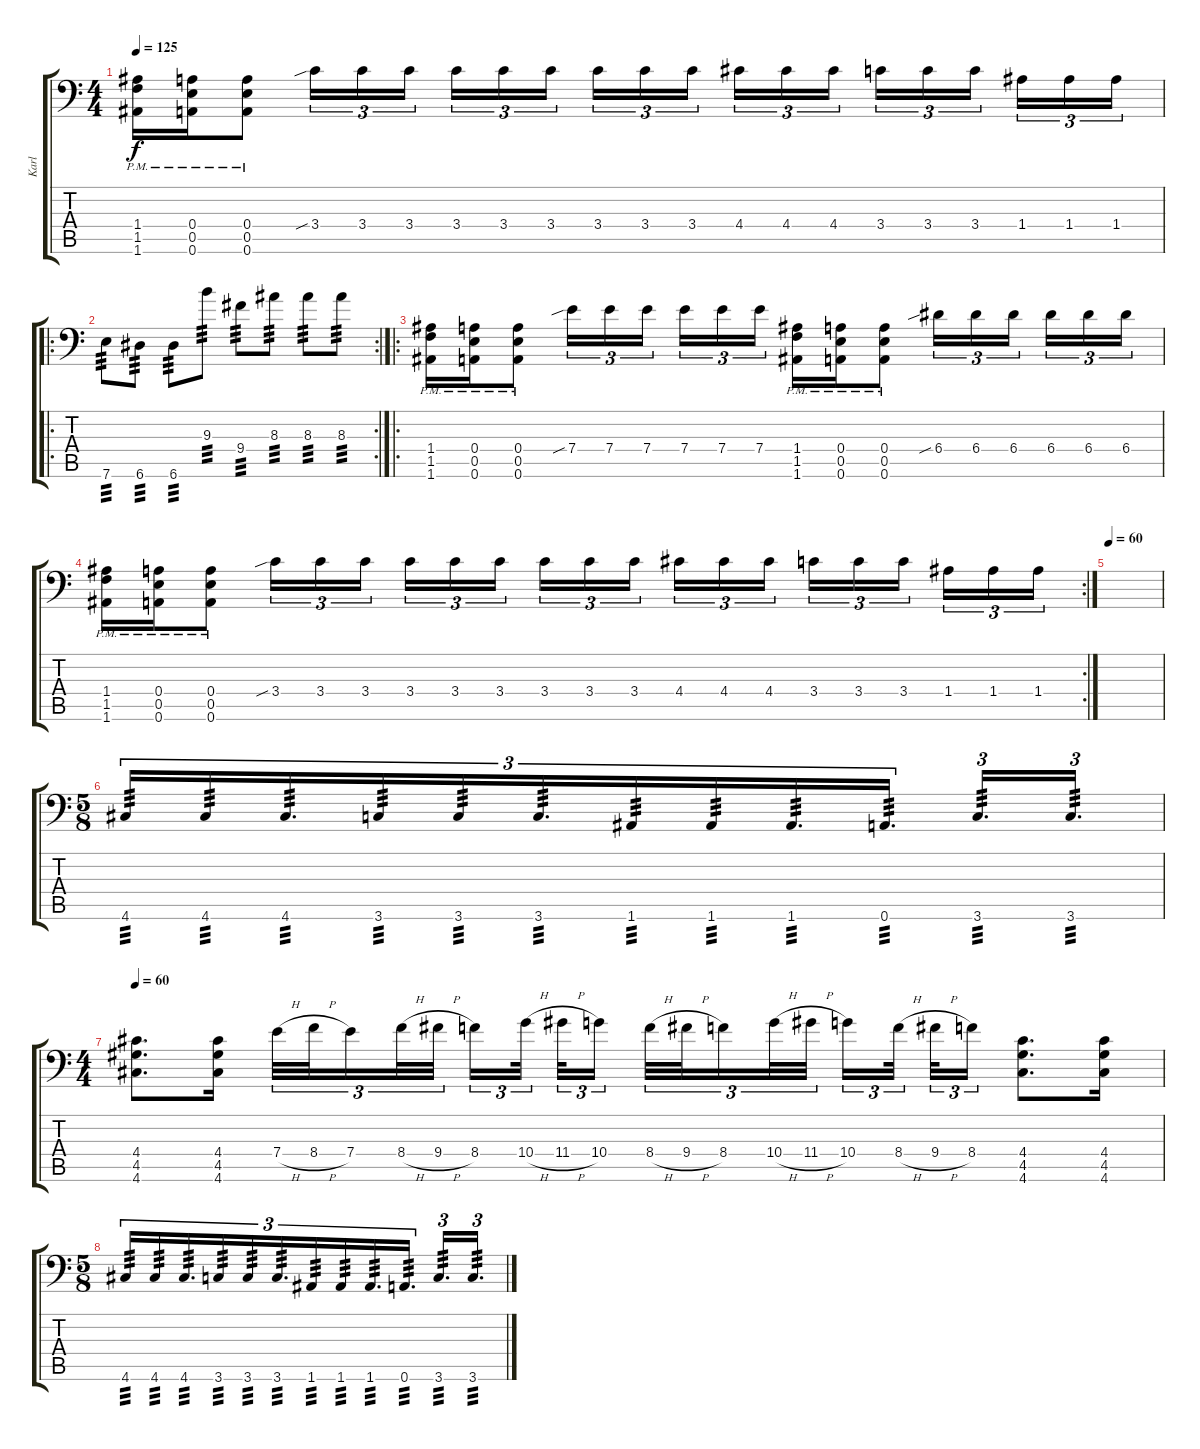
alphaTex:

\track ("Karl" "Karl") {instrument overdrivenguitar}
\staff {score tabs}
\tuning (B3 Gb3 D3 A2 E2 A1) {hide}
\ts (4 4)
\tempo 125
\clef f4
\ks c
(1.4{pm} 1.5{pm} 1.6{pm}).16{dy f} (0.4{pm} 0.5{pm} 0.6{pm}).16 (0.4{pm} 0.5{pm} 0.6{pm}).8 3.4{sib}.16{tu (3 2)} 3.4.16{tu (3 2)} 3.4.16{tu (3 2) beam splitsecondary} 3.4.16{tu (3 2)} 3.4.16{tu (3 2)} 3.4.16{tu (3 2)} 3.4.16{tu (3 2)} 3.4.16{tu (3 2)} 3.4.16{tu (3 2) beam splitsecondary} 4.4.16{tu (3 2)} 4.4.16{tu (3 2)} 4.4.16{tu (3 2)} 3.4.16{tu (3 2)} 3.4.16{tu (3 2)} 3.4.16{tu (3 2) beam splitsecondary} 1.4.16{tu (3 2)} 1.4.16{tu (3 2)} 1.4.16{tu (3 2)} |
\ro
\rc 2
7.6.8{tp 3} 6.6.8{tp 3} 6.6.8{tp 3} 9.3.8{tp 3} 9.4.8{tp 3} 8.3.8{tp 3} 8.3.8{tp 3} 8.3.8{tp 3} |
\ro
(1.4{pm} 1.5{pm} 1.6{pm}).16 (0.4{pm} 0.5{pm} 0.6{pm}).16 (0.4{pm} 0.5{pm} 0.6{pm}).8 7.4{sib}.16{tu (3 2)} 7.4.16{tu (3 2)} 7.4.16{tu (3 2) beam splitsecondary} 7.4.16{tu (3 2)} 7.4.16{tu (3 2)} 7.4.16{tu (3 2)} (1.4{pm} 1.5{pm} 1.6{pm}).16 (0.4{pm} 0.5{pm} 0.6{pm}).16 (0.4{pm} 0.5{pm} 0.6{pm}).8 6.4{sib}.16{tu (3 2)} 6.4.16{tu (3 2)} 6.4.16{tu (3 2) beam splitsecondary} 6.4.16{tu (3 2)} 6.4.16{tu (3 2)} 6.4.16{tu (3 2)} |
\rc 2
(1.4{pm} 1.5{pm} 1.6{pm}).16 (0.4{pm} 0.5{pm} 0.6{pm}).16 (0.4{pm} 0.5{pm} 0.6{pm}).8 3.4{sib}.16{tu (3 2)} 3.4.16{tu (3 2)} 3.4.16{tu (3 2) beam splitsecondary} 3.4.16{tu (3 2)} 3.4.16{tu (3 2)} 3.4.16{tu (3 2)} 3.4.16{tu (3 2)} 3.4.16{tu (3 2)} 3.4.16{tu (3 2) beam splitsecondary} 4.4.16{tu (3 2)} 4.4.16{tu (3 2)} 4.4.16{tu (3 2)} 3.4.16{tu (3 2)} 3.4.16{tu (3 2)} 3.4.16{tu (3 2) beam splitsecondary} 1.4.16{tu (3 2)} 1.4.16{tu (3 2)} 1.4.16{tu (3 2)} |
\tempo 60
|
\ts (5 8)
4.6.16{tu (3 2) tp 3} 4.6.16{tu (3 2) tp 3} 4.6.16{d tu (3 2) tp 3} 3.6.16{tu (3 2) tp 3} 3.6.16{tu (3 2) tp 3} 3.6.16{d tu (3 2) tp 3} 1.6.16{tu (3 2) tp 3} 1.6.16{tu (3 2) tp 3} 1.6.16{d tu (3 2) tp 3} 0.6.16{d tu (3 2) tp 3} 3.6.16{d tu (3 2) tp 3} 3.6.16{d tu (3 2) tp 3} |
\ts (4 4)
\tempo 60
(4.4 4.5 4.6).8{d} (4.4 4.5 4.6).16 7.4{h}.32{tu (3 2)} 8.4{h}.32{tu (3 2)} 7.4.16{tu (3 2)} 8.4{h}.32{tu (3 2)} 9.4{h}.32{tu (3 2) beam splitsecondary} 8.4.16{tu (3 2)} 10.4{h}.32{tu (3 2) beam splitsecondary} 11.4{h}.32{tu (3 2)} 10.4.16{tu (3 2)} 8.4{h}.32{tu (3 2)} 9.4{h}.32{tu (3 2)} 8.4.16{tu (3 2)} 10.4{h}.32{tu (3 2)} 11.4{h}.32{tu (3 2) beam splitsecondary} 10.4.16{tu (3 2)} 8.4{h}.32{tu (3 2) beam splitsecondary} 9.4{h}.32{tu (3 2)} 8.4.16{tu (3 2)} (4.4 4.5 4.6).8{d} (4.4 4.5 4.6).16 |
\ts (5 8)
4.6.16{tu (3 2) tp 3} 4.6.16{tu (3 2) tp 3} 4.6.16{d tu (3 2) tp 3} 3.6.16{tu (3 2) tp 3} 3.6.16{tu (3 2) tp 3} 3.6.16{d tu (3 2) tp 3} 1.6.16{tu (3 2) tp 3} 1.6.16{tu (3 2) tp 3} 1.6.16{d tu (3 2) tp 3} 0.6.16{d tu (3 2) tp 3} 3.6.16{d tu (3 2) tp 3} 3.6.16{d tu (3 2) tp 3}
